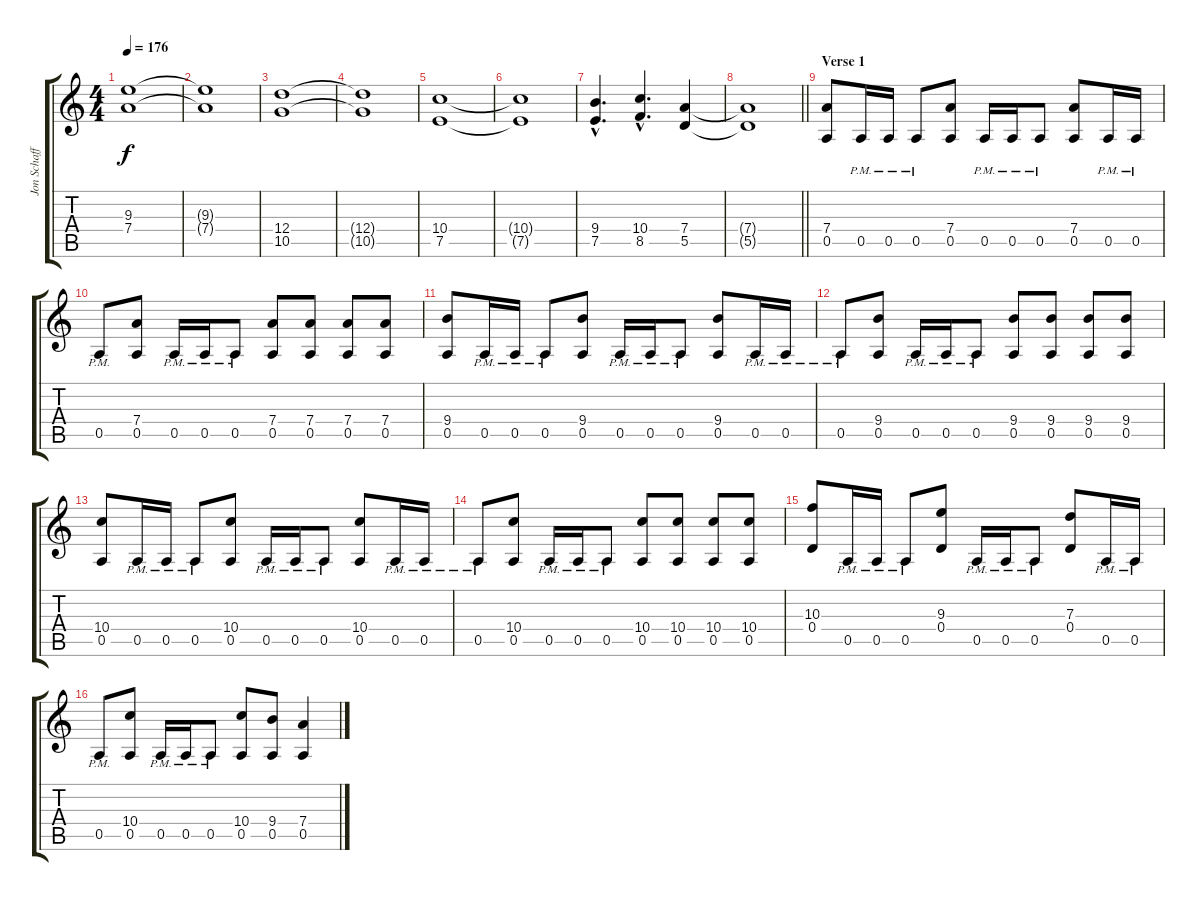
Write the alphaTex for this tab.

\track ("Jon Schaffer" "Jon Schaff") {instrument electricguitarclean}
\staff {score tabs}
\tuning (E4 B3 G3 D3 A2 E2) {hide}
\ts (4 4)
\tempo 176
\clef g2
\ks c
(9.3 7.4).1{dy f} |
(9.3{t} 7.4{t}).1 |
(12.4 10.5).1 |
(12.4{t} 10.5{t}).1 |
(10.4 7.5).1 |
(10.4{t} 7.5{t}).1 |
(9.4{hac} 7.5{hac}).4{d} (10.4{hac} 8.5{hac}).4{d} (7.4 5.5).4 |
\barLineRight lightlight
(7.4{t} 5.5{t}).1 |
\section ("" "Verse 1")
(7.4 0.5).8 0.5{pm}.16 0.5{pm}.16 0.5{pm}.8 (7.4 0.5).8 0.5{pm}.16 0.5{pm}.16 0.5{pm}.8 (7.4 0.5).8 0.5{pm}.16 0.5{pm}.16 |
0.5{pm}.8 (7.4 0.5).8 0.5{pm}.16 0.5{pm}.16 0.5{pm}.8 (7.4 0.5).8 (7.4 0.5).8 (7.4 0.5).8 (7.4 0.5).8 |
(9.4 0.5).8 0.5{pm}.16 0.5{pm}.16 0.5{pm}.8 (9.4 0.5).8 0.5{pm}.16 0.5{pm}.16 0.5{pm}.8 (9.4 0.5).8 0.5{pm}.16 0.5{pm}.16 |
0.5{pm}.8 (9.4 0.5).8 0.5{pm}.16 0.5{pm}.16 0.5{pm}.8 (9.4 0.5).8 (9.4 0.5).8 (9.4 0.5).8 (9.4 0.5).8 |
(10.4 0.5).8 0.5{pm}.16 0.5{pm}.16 0.5{pm}.8 (10.4 0.5).8 0.5{pm}.16 0.5{pm}.16 0.5{pm}.8 (10.4 0.5).8 0.5{pm}.16 0.5{pm}.16 |
0.5{pm}.8 (10.4 0.5).8 0.5{pm}.16 0.5{pm}.16 0.5{pm}.8 (10.4 0.5).8 (10.4 0.5).8 (10.4 0.5).8 (10.4 0.5).8 |
(10.3 0.4).8 0.5{pm}.16 0.5{pm}.16 0.5{pm}.8 (9.3 0.4).8 0.5{pm}.16 0.5{pm}.16 0.5{pm}.8 (7.3 0.4).8 0.5{pm}.16 0.5{pm}.16 |
0.5{pm}.8 (10.4 0.5).8 0.5{pm}.16 0.5{pm}.16 0.5{pm}.8 (10.4 0.5).8 (9.4 0.5).8 (7.4 0.5).4
